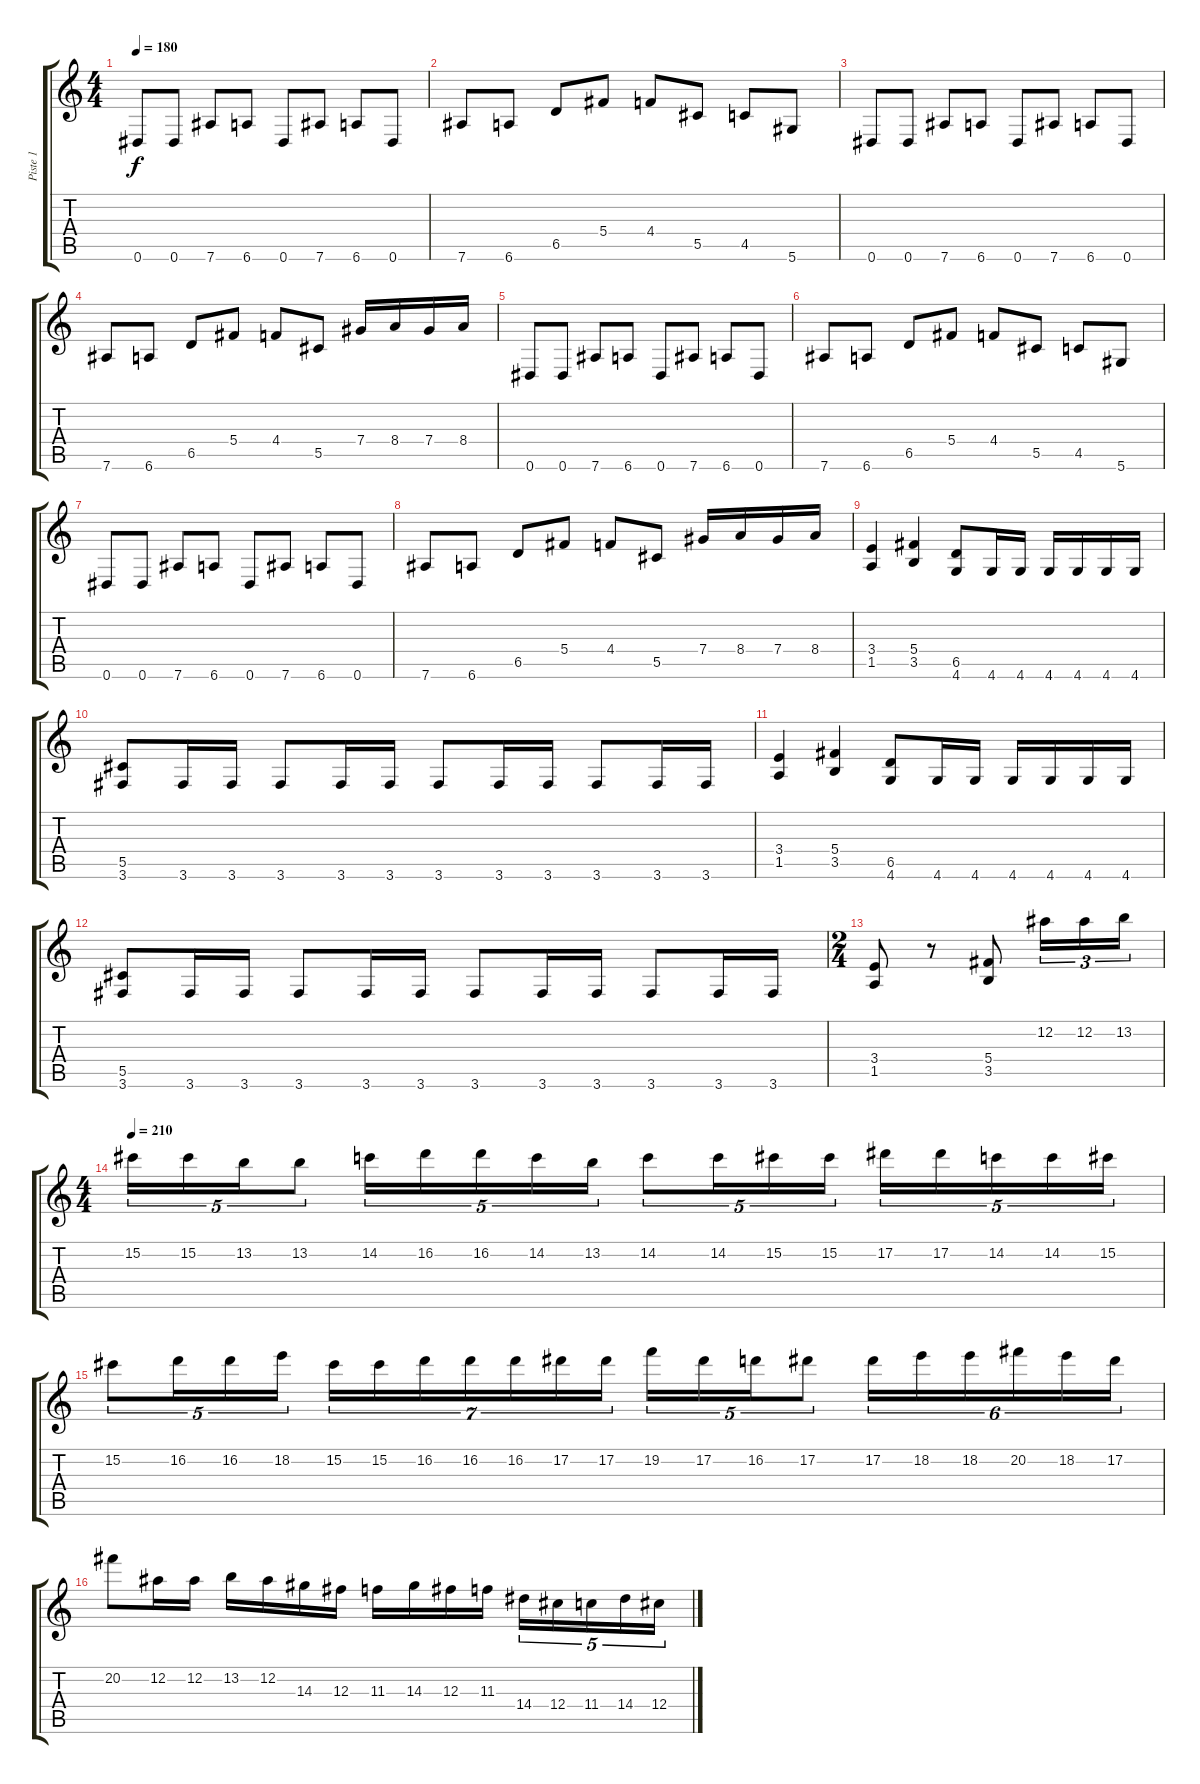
\track ("Piste 1" "Piste 1") {instrument distortionguitar}
\staff {score tabs}
\tuning (Eb4 Bb3 Gb3 Db3 Ab2 Eb2) {hide}
\ts (4 4)
\tempo 180
\clef g2
\ks c
0.6.8{dy f} 0.6.8 7.6.8 6.6.8 0.6.8 7.6.8 6.6.8 0.6.8 |
7.6.8 6.6.8 6.5.8 5.4.8 4.4.8 5.5.8 4.5.8 5.6.8 |
0.6.8 0.6.8 7.6.8 6.6.8 0.6.8 7.6.8 6.6.8 0.6.8 |
7.6.8 6.6.8 6.5.8 5.4.8 4.4.8 5.5.8 7.4.16 8.4.16 7.4.16 8.4.16 |
0.6.8 0.6.8 7.6.8 6.6.8 0.6.8 7.6.8 6.6.8 0.6.8 |
7.6.8 6.6.8 6.5.8 5.4.8 4.4.8 5.5.8 4.5.8 5.6.8 |
0.6.8 0.6.8 7.6.8 6.6.8 0.6.8 7.6.8 6.6.8 0.6.8 |
7.6.8 6.6.8 6.5.8 5.4.8 4.4.8 5.5.8 7.4.16 8.4.16 7.4.16 8.4.16 |
(3.4 1.5).4 (5.4 3.5).4 (6.5 4.6).8 4.6.16 4.6.16 4.6.16 4.6.16 4.6.16 4.6.16 |
(5.5 3.6).8 3.6.16 3.6.16 3.6.8 3.6.16 3.6.16 3.6.8 3.6.16 3.6.16 3.6.8 3.6.16 3.6.16 |
(3.4 1.5).4 (5.4 3.5).4 (6.5 4.6).8 4.6.16 4.6.16 4.6.16 4.6.16 4.6.16 4.6.16 |
(5.5 3.6).8 3.6.16 3.6.16 3.6.8 3.6.16 3.6.16 3.6.8 3.6.16 3.6.16 3.6.8 3.6.16 3.6.16 |
\ts (2 4)
(3.4 1.5).8 r.8 (5.4 3.5).8 12.2.16{tu (3 2) volume 16} 12.2.16{tu (3 2)} 13.2.16{tu (3 2)} |
\ts (4 4)
\tempo 210
15.2.16{tu (5 4)} 15.2.16{tu (5 4)} 13.2.16{tu (5 4)} 13.2.8{tu (5 4)} 14.2.16{tu (5 4)} 16.2.16{tu (5 4)} 16.2.16{tu (5 4)} 14.2.16{tu (5 4)} 13.2.16{tu (5 4)} 14.2.8{tu (5 4)} 14.2.16{tu (5 4)} 15.2.16{tu (5 4)} 15.2.16{tu (5 4)} 17.2.16{tu (5 4)} 17.2.16{tu (5 4)} 14.2.16{tu (5 4)} 14.2.16{tu (5 4)} 15.2.16{tu (5 4)} |
15.2.8{tu (5 4)} 16.2.16{tu (5 4)} 16.2.16{tu (5 4)} 18.2.16{tu (5 4)} 15.2.16{tu (7 4)} 15.2.16{tu (7 4)} 16.2.16{tu (7 4)} 16.2.16{tu (7 4)} 16.2.16{tu (7 4)} 17.2.16{tu (7 4)} 17.2.16{tu (7 4)} 19.2.16{tu (5 4)} 17.2.16{tu (5 4)} 16.2.16{tu (5 4)} 17.2.8{tu (5 4)} 17.2.16{tu (6 4)} 18.2.16{tu (6 4)} 18.2.16{tu (6 4)} 20.2.16{tu (6 4)} 18.2.16{tu (6 4)} 17.2.16{tu (6 4)} |
20.2.8 12.2.16 12.2.16 13.2.16 12.2.16 14.3.16 12.3.16 11.3.16 14.3.16 12.3.16 11.3.16 14.4.16{tu (5 4)} 12.4.16{tu (5 4)} 11.4.16{tu (5 4)} 14.4.16{tu (5 4)} 12.4.16{tu (5 4)}
